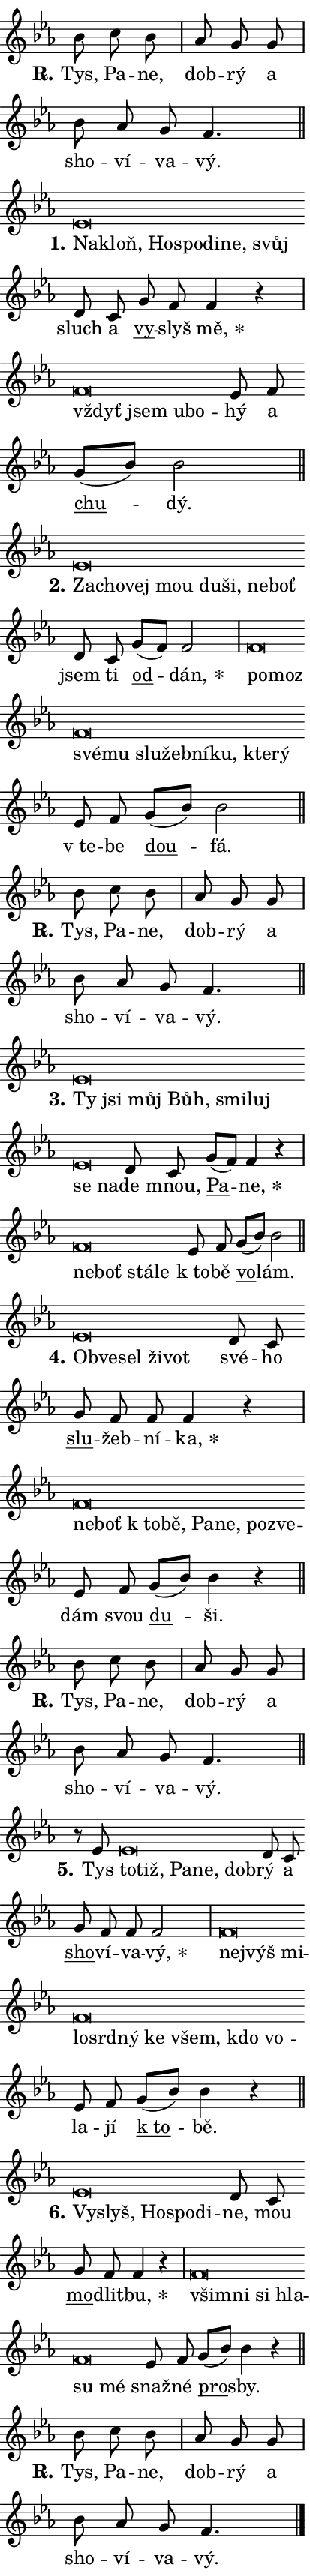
\version "2.24.0"
\header { tagline = "" }
\paper {
  indent = 0\cm
  top-margin = 0\cm
  right-margin = 0.13\cm % to fit lyric hyphens
  bottom-margin = 0\cm
  left-margin = 0\cm
  paper-width = 7\cm
  page-breaking = #ly:one-page-breaking
  system-system-spacing.basic-distance = #11
  score-system-spacing.basic-distance = #11
  ragged-last = ##f
}


%% Author: Thomas Morley
%% https://lists.gnu.org/archive/html/lilypond-user/2020-05/msg00002.html
#(define (line-position grob)
"Returns position of @var[grob} in current system:
   @code{'start}, if at first time-step
   @code{'end}, if at last time-step
   @code{'middle} otherwise
"
  (let* ((col (ly:item-get-column grob))
         (ln (ly:grob-object col 'left-neighbor))
         (rn (ly:grob-object col 'right-neighbor))
         (col-to-check-left (if (ly:grob? ln) ln col))
         (col-to-check-right (if (ly:grob? rn) rn col))
         (break-dir-left
           (and
             (ly:grob-property col-to-check-left 'non-musical #f)
             (ly:item-break-dir col-to-check-left)))
         (break-dir-right
           (and
             (ly:grob-property col-to-check-right 'non-musical #f)
             (ly:item-break-dir col-to-check-right))))
        (cond ((eqv? 1 break-dir-left) 'start)
              ((eqv? -1 break-dir-right) 'end)
              (else 'middle))))

#(define (tranparent-at-line-position vctor)
  (lambda (grob)
  "Relying on @code{line-position} select the relevant enry from @var{vctor}.
Used to determine transparency,"
    (case (line-position grob)
      ((end) (not (vector-ref vctor 0)))
      ((middle) (not (vector-ref vctor 1)))
      ((start) (not (vector-ref vctor 2))))))

noteHeadBreakVisibility =
#(define-music-function (break-visibility)(vector?)
"Makes @code{NoteHead}s transparent relying on @var{break-visibility}"
#{
  \override NoteHead.transparent =
    #(tranparent-at-line-position break-visibility)
#})

#(define delete-ledgers-for-transparent-note-heads
  (lambda (grob)
    "Reads whether a @code{NoteHead} is transparent.
If so this @code{NoteHead} is removed from @code{'note-heads} from
@var{grob}, which is supposed to be @code{LedgerLineSpanner}.
As a result ledgers are not printed for this @code{NoteHead}"
    (let* ((nhds-array (ly:grob-object grob 'note-heads))
           (nhds-list
             (if (ly:grob-array? nhds-array)
                 (ly:grob-array->list nhds-array)
                 '()))
           ;; Relies on the transparent-property being done before
           ;; Staff.LedgerLineSpanner.after-line-breaking is executed.
           ;; This is fragile ...
           (to-keep
             (remove
               (lambda (nhd)
                 (ly:grob-property nhd 'transparent #f))
               nhds-list)))
      ;; TODO find a better method to iterate over grob-arrays, similiar
      ;; to filter/remove etc for lists
      ;; For now rebuilt from scratch
      (set! (ly:grob-object grob 'note-heads)  '())
      (for-each
        (lambda (nhd)
          (ly:pointer-group-interface::add-grob grob 'note-heads nhd))
        to-keep))))

squashNotes = {
  \override NoteHead.X-extent = #'(-0.2 . 0.2)
  \override NoteHead.Y-extent = #'(-0.75 . 0)
  \override NoteHead.stencil =
    #(lambda (grob)
       (let ((pos (ly:grob-property grob 'staff-position)))
         (begin
           (if (< pos -7) (display "ERROR: Lower brevis then expected\n") (display ""))
           (if (<= pos -6) ly:text-interface::print ly:note-head::print))))
}
unSquashNotes = {
  \revert NoteHead.X-extent
  \revert NoteHead.Y-extent
  \revert NoteHead.stencil
}

hideNotes = \noteHeadBreakVisibility #begin-of-line-visible
unHideNotes = \noteHeadBreakVisibility #all-visible

% work-around for resetting accidentals
% https://lilypond.org/doc/v2.23/Documentation/notation/displaying-rhythms#unmetered-music
cadenzaMeasure = {
  \cadenzaOff
  \partial 1024 s1024
  \cadenzaOn
}

#(define-markup-command (accent layout props text) (markup?)
  "Underline accented syllable"
  (interpret-markup layout props
    #{\markup \override #'(offset . 4.3) \underline { #text }#}))

responsum = \markup \concat {
  "R" \hspace #-1.05 \path #0.1 #'((moveto 0 0.07) (lineto 0.9 0.8)) \hspace #0.05 "."
}

spaceSize = #0.6828661417322834 % exact space size for TeX Gyre Schola

\layout {
  \context {
    \Staff
    \remove "Time_signature_engraver"
    \override LedgerLineSpanner.after-line-breaking = #delete-ledgers-for-transparent-note-heads
  }
  \context {
    \Lyrics {
      \override LyricSpace.minimum-distance = \spaceSize
      \override LyricText.font-name = #"TeX Gyre Schola"
      \override LyricText.font-size = 1
      \override StanzaNumber.font-name = #"TeX Gyre Schola Bold"
      \override StanzaNumber.font-size = 1
    }
  }
  \context {
    \Score 
    \override NoteHead.text =
      #(lambda (grob) 
        (let ((pos (ly:grob-property grob 'staff-position)))
          #{\markup {
            \combine
              \halign #-0.55 \raise #(if (= pos -6) 0 0.5) \override #'(thickness . 2) \draw-line #'(3.2 . 0)
              \musicglyph "noteheads.sM1"
          }#}))
  }
}

% magnetic-lyrics.ily
%
%   written by
%     Jean Abou Samra <jean@abou-samra.fr>
%     Werner Lemberg <wl@gnu.org>
%
%   adapted by
%     Jiri Hon <jiri.hon@gmail.com>
%
% Version 2022-Apr-15

% https://www.mail-archive.com/lilypond-user@gnu.org/msg149350.html

#(define (Left_hyphen_pointer_engraver context)
   "Collect syllable-hyphen-syllable occurrences in lyrics and store
them in properties.  This engraver only looks to the left.  For
example, if the lyrics input is @code{foo -- bar}, it does the
following.

@itemize @bullet
@item
Set the @code{text} property of the @code{LyricHyphen} grob between
@q{foo} and @q{bar} to @code{foo}.

@item
Set the @code{left-hyphen} property of the @code{LyricText} grob with
text @q{foo} to the @code{LyricHyphen} grob between @q{foo} and
@q{bar}.
@end itemize

Use this auxiliary engraver in combination with the
@code{lyric-@/text::@/apply-@/magnetic-@/offset!} hook."
   (let ((hyphen #f)
         (text #f))
     (make-engraver
      (acknowledgers
       ((lyric-syllable-interface engraver grob source-engraver)
        (set! text grob)))
      (end-acknowledgers
       ((lyric-hyphen-interface engraver grob source-engraver)
        ;(when (not (grob::has-interface grob 'lyric-space-interface))
          (set! hyphen grob)));)
      ((stop-translation-timestep engraver)
       (when (and text hyphen)
         (ly:grob-set-object! text 'left-hyphen hyphen))
       (set! text #f)
       (set! hyphen #f)))))

#(define (lyric-text::apply-magnetic-offset! grob)
   "If the space between two syllables is less than the value in
property @code{LyricText@/.details@/.squash-threshold}, move the right
syllable to the left so that it gets concatenated with the left
syllable.

Use this function as a hook for
@code{LyricText@/.after-@/line-@/breaking} if the
@code{Left_@/hyphen_@/pointer_@/engraver} is active."
   (let ((hyphen (ly:grob-object grob 'left-hyphen #f)))
     (when hyphen
       (let ((left-text (ly:spanner-bound hyphen LEFT)))
         (when (grob::has-interface left-text 'lyric-syllable-interface)
           (let* ((common (ly:grob-common-refpoint grob left-text X))
                  (this-x-ext (ly:grob-extent grob common X))
                  (left-x-ext
                   (begin
                     ;; Trigger magnetism for left-text.
                     (ly:grob-property left-text 'after-line-breaking)
                     (ly:grob-extent left-text common X)))
                  ;; `delta` is the gap width between two syllables.
                  (delta (- (interval-start this-x-ext)
                            (interval-end left-x-ext)))
                  (details (ly:grob-property grob 'details))
                  (threshold (assoc-get 'squash-threshold details 0.2)))
             (when (< delta threshold)
               (let* (;; We have to manipulate the input text so that
                      ;; ligatures crossing syllable boundaries are not
                      ;; disabled.  For languages based on the Latin
                      ;; script this is essentially a beautification.
                      ;; However, for non-Western scripts it can be a
                      ;; necessity.
                      (lt (ly:grob-property left-text 'text))
                      (rt (ly:grob-property grob 'text))
                      (is-space (grob::has-interface hyphen 'lyric-space-interface))
                      (space (if is-space " " ""))
                      (extra-delta (if is-space spaceSize 0))
                      ;; Append new syllable.
                      (ltrt-space (if (and (string? lt) (string? rt))
                                (string-append lt space rt)
                                (make-concat-markup (list lt space rt))))
                      ;; Right-align `ltrt` to the right side.
                      (ltrt-space-markup (grob-interpret-markup
                               grob
                               (make-translate-markup
                                (cons (interval-length this-x-ext) 0)
                                (make-right-align-markup ltrt-space)))))
                 (begin
                   ;; Don't print `left-text`.
                   (ly:grob-set-property! left-text 'stencil #f)
                   ;; Set text and stencil (which holds all collected
                   ;; syllables so far) and shift it to the left.
                   (ly:grob-set-property! grob 'text ltrt-space)
                   (ly:grob-set-property! grob 'stencil ltrt-space-markup)
                   (ly:grob-translate-axis! grob (- (- delta extra-delta)) X))))))))))


#(define (lyric-hyphen::displace-bounds-first grob)
   ;; Make very sure this callback isn't triggered too early.
   (let ((left (ly:spanner-bound grob LEFT))
         (right (ly:spanner-bound grob RIGHT)))
     (ly:grob-property left 'after-line-breaking)
     (ly:grob-property right 'after-line-breaking)
     (ly:lyric-hyphen::print grob)))

squashThreshold = #0.4

\layout {
  \context {
    \Lyrics
    \consists #Left_hyphen_pointer_engraver
    \override LyricText.after-line-breaking =
      #lyric-text::apply-magnetic-offset!
    \override LyricHyphen.stencil = #lyric-hyphen::displace-bounds-first
    \override LyricText.details.squash-threshold = \squashThreshold
    \override LyricHyphen.minimum-distance = 0
    \override LyricHyphen.minimum-length = \squashThreshold
  }
}

squashText = \override LyricText.details.squash-threshold = 9999
unSquashText = \override LyricText.details.squash-threshold = \squashThreshold

leftText = \override LyricText.self-alignment-X = #LEFT
unLeftText = \revert LyricText.self-alignment-X

starOffset = #(lambda (grob) 
                (let ((x_offset (ly:self-alignment-interface::aligned-on-x-parent grob)))
                  (if (= x_offset 0) 0 (+ x_offset 1.2))))

star = #(define-music-function (syllable)(string?)
"Append star separator at the end of a syllable"
#{
  \once \override LyricText.X-offset = #starOffset
  \lyricmode { \markup {
    #syllable
    \override #'((font-name . "TeX Gyre Schola Bold")) \hspace #0.2 \lower #0.65 \larger "*"
  } }
#})

starAccent = #(define-music-function (syllable)(string?)
"Append star separator at the end of a syllable and make accent"
#{
  \once \override LyricText.X-offset = #starOffset
  \lyricmode { \markup {
    \accent #syllable
    \override #'((font-name . "TeX Gyre Schola Bold")) \hspace #0.2 \lower #0.65 \larger "*"
  } }
#})

breath = #(define-music-function (syllable)(string?)
"Append breathing indicator at the end of a syllable"
#{
  \lyricmode { \markup { #syllable "+" } }
#})

optionalBreath = #(define-music-function (syllable)(string?)
"Append optional breathing indicator at the end of a syllable"
#{
  \lyricmode { \markup { #syllable "(+)" } }
#})


\score {
    <<
        \new Voice = "melody" { \cadenzaOn \key es \major \relative { bes'8 c bes \cadenzaMeasure \bar "|" as g g \cadenzaMeasure \bar "|" bes as g f4. \cadenzaMeasure \bar "||" \break } }
        \new Lyrics \lyricsto "melody" { \lyricmode { \set stanza = \responsum
Tys, Pa -- ne, dob -- rý a sho -- ví -- va -- vý. } }
    >>
    \layout {}
}

\score {
    <<
        \new Voice = "melody" { \cadenzaOn \key es \major \relative { \squashNotes es'\breve*1/16 \hideNotes \breve*1/16 \bar "" \breve*1/16 \bar "" \breve*1/16 \bar "" \breve*1/16 \bar "" \breve*1/16 \breve*1/16 \bar "" \unHideNotes \unSquashNotes d8 c \bar "" g' f f4 r \cadenzaMeasure \bar "|" \squashNotes f\breve*1/16 \hideNotes \breve*1/16 \bar "" \breve*1/16 \breve*1/16 \bar "" \unHideNotes \unSquashNotes es8 f \bar "" g[( bes)] bes2 \cadenzaMeasure \bar "||" \break } }
        \new Lyrics \lyricsto "melody" { \lyricmode { \set stanza = "1."
\leftText Na -- \squashText kloň, Ho -- spo -- di -- ne, svůj \unLeftText \unSquashText sluch a \markup \accent vy -- slyš \star mě, \leftText vždyť \squashText jsem u -- bo -- \unLeftText \unSquashText hý a \markup \accent chu -- dý. } }
    >>
    \layout {}
}

\score {
    <<
        \new Voice = "melody" { \cadenzaOn \key es \major \relative { \squashNotes es'\breve*1/16 \hideNotes \breve*1/16 \bar "" \breve*1/16 \bar "" \breve*1/16 \bar "" \breve*1/16 \bar "" \breve*1/16 \bar "" \breve*1/16 \breve*1/16 \bar "" \unHideNotes \unSquashNotes d8 c \bar "" g'[( f)] f2 \cadenzaMeasure \bar "|" \squashNotes f\breve*1/16 \hideNotes \breve*1/16 \bar "" \breve*1/16 \bar "" \breve*1/16 \bar "" \breve*1/16 \bar "" \breve*1/16 \bar "" \breve*1/16 \bar "" \breve*1/16 \bar "" \breve*1/16 \breve*1/16 \bar "" \unHideNotes \unSquashNotes es8 f \bar "" g[( bes)] bes2 \cadenzaMeasure \bar "||" \break } }
        \new Lyrics \lyricsto "melody" { \lyricmode { \set stanza = "2."
\leftText Za -- \squashText cho -- vej mou du -- ši, ne -- boť \unLeftText \unSquashText jsem ti \markup \accent od -- \star dán, \leftText po -- \squashText moz své -- mu slu -- žeb -- ní -- ku, kte -- rý \unLeftText \unSquashText "v te" -- be \markup \accent dou -- fá. } }
    >>
    \layout {}
}

\score {
    <<
        \new Voice = "melody" { \cadenzaOn \key es \major \relative { bes'8 c bes \cadenzaMeasure \bar "|" as g g \cadenzaMeasure \bar "|" bes as g f4. \cadenzaMeasure \bar "||" \break } }
        \new Lyrics \lyricsto "melody" { \lyricmode { \set stanza = \responsum
Tys, Pa -- ne, dob -- rý a sho -- ví -- va -- vý. } }
    >>
    \layout {}
}

\score {
    <<
        \new Voice = "melody" { \cadenzaOn \key es \major \relative { \squashNotes es'\breve*1/16 \hideNotes \breve*1/16 \bar "" \breve*1/16 \bar "" \breve*1/16 \bar "" \breve*1/16 \bar "" \breve*1/16 \bar "" \breve*1/16 \breve*1/16 \bar "" \unHideNotes \unSquashNotes d8 c \bar "" g'[( f)] f4 r \cadenzaMeasure \bar "|" \squashNotes f\breve*1/16 \hideNotes \breve*1/16 \bar "" \breve*1/16 \breve*1/16 \bar "" \unHideNotes \unSquashNotes es8 f \bar "" g[( bes)] bes2 \cadenzaMeasure \bar "||" \break } }
        \new Lyrics \lyricsto "melody" { \lyricmode { \set stanza = "3."
\leftText Ty \squashText jsi můj Bůh, smi -- luj se na -- \unLeftText \unSquashText de mnou, \markup \accent Pa -- \star ne, \leftText ne -- \squashText boť stá -- le \unLeftText \unSquashText "k to" -- bě \markup \accent vo -- lám. } }
    >>
    \layout {}
}

\score {
    <<
        \new Voice = "melody" { \cadenzaOn \key es \major \relative { \squashNotes es'\breve*1/16 \hideNotes \breve*1/16 \bar "" \breve*1/16 \bar "" \breve*1/16 \breve*1/16 \bar "" \unHideNotes \unSquashNotes d8 c \bar "" g' f f f4 r \cadenzaMeasure \bar "|" \squashNotes f\breve*1/16 \hideNotes \breve*1/16 \bar "" \breve*1/16 \bar "" \breve*1/16 \bar "" \breve*1/16 \bar "" \breve*1/16 \bar "" \breve*1/16 \breve*1/16 \bar "" \unHideNotes \unSquashNotes es8 f \bar "" g[( bes)] bes4 r \cadenzaMeasure \bar "||" \break } }
        \new Lyrics \lyricsto "melody" { \lyricmode { \set stanza = "4."
\leftText Ob -- \squashText ve -- sel ži -- vot \unLeftText \unSquashText své -- ho \markup \accent slu -- žeb -- ní -- \star ka, \leftText ne -- \squashText boť "k to" -- bě, Pa -- ne, po -- zve -- \unLeftText \unSquashText dám svou \markup \accent du -- ši. } }
    >>
    \layout {}
}

\score {
    <<
        \new Voice = "melody" { \cadenzaOn \key es \major \relative { bes'8 c bes \cadenzaMeasure \bar "|" as g g \cadenzaMeasure \bar "|" bes as g f4. \cadenzaMeasure \bar "||" \break } }
        \new Lyrics \lyricsto "melody" { \lyricmode { \set stanza = \responsum
Tys, Pa -- ne, dob -- rý a sho -- ví -- va -- vý. } }
    >>
    \layout {}
}

\score {
    <<
        \new Voice = "melody" { \cadenzaOn \key es \major \relative { r8 es' \squashNotes es\breve*1/16 \hideNotes \breve*1/16 \bar "" \breve*1/16 \bar "" \breve*1/16 \breve*1/16 \bar "" \unHideNotes \unSquashNotes d8 c \bar "" g' f f f2 \cadenzaMeasure \bar "|" \squashNotes f\breve*1/16 \hideNotes \breve*1/16 \bar "" \breve*1/16 \bar "" \breve*1/16 \bar "" \breve*1/16 \bar "" \breve*1/16 \bar "" \breve*1/16 \bar "" \breve*1/16 \bar "" \breve*1/16 \breve*1/16 \bar "" \unHideNotes \unSquashNotes es8 f \bar "" g[( bes)] bes4 r \cadenzaMeasure \bar "||" \break } }
        \new Lyrics \lyricsto "melody" { \lyricmode { \set stanza = "5."
Tys \leftText to -- \squashText tiž, Pa -- ne, dob -- \unLeftText \unSquashText rý a \markup \accent sho -- ví -- va -- \star vý, \leftText nej -- \squashText výš mi -- lo -- srd -- ný ke všem, kdo vo -- \unLeftText \unSquashText la -- jí \markup \accent "k to" -- bě. } }
    >>
    \layout {}
}

\score {
    <<
        \new Voice = "melody" { \cadenzaOn \key es \major \relative { \squashNotes es'\breve*1/16 \hideNotes \breve*1/16 \bar "" \breve*1/16 \bar "" \breve*1/16 \breve*1/16 \bar "" \unHideNotes \unSquashNotes d8 c \bar "" g' f f4 r \cadenzaMeasure \bar "|" \squashNotes f\breve*1/16 \hideNotes \breve*1/16 \bar "" \breve*1/16 \bar "" \breve*1/16 \bar "" \breve*1/16 \breve*1/16 \bar "" \unHideNotes \unSquashNotes es8 f \bar "" g[( bes)] bes4 r \cadenzaMeasure \bar "||" \break } }
        \new Lyrics \lyricsto "melody" { \lyricmode { \set stanza = "6."
\leftText Vy -- \squashText slyš, Ho -- spo -- di -- \unLeftText \unSquashText ne, mou \markup \accent mo -- dlit -- \star bu, \leftText všim -- \squashText ni si hla -- su mé \unLeftText \unSquashText snaž -- né \markup \accent pro -- sby. } }
    >>
    \layout {}
}

\score {
    <<
        \new Voice = "melody" { \cadenzaOn \key es \major \relative { bes'8 c bes \cadenzaMeasure \bar "|" as g g \cadenzaMeasure \bar "|" bes as g f4. \cadenzaMeasure \bar "||" \break } \bar "|." }
        \new Lyrics \lyricsto "melody" { \lyricmode { \set stanza = \responsum
Tys, Pa -- ne, dob -- rý a sho -- ví -- va -- vý. } }
    >>
    \layout {}
}
